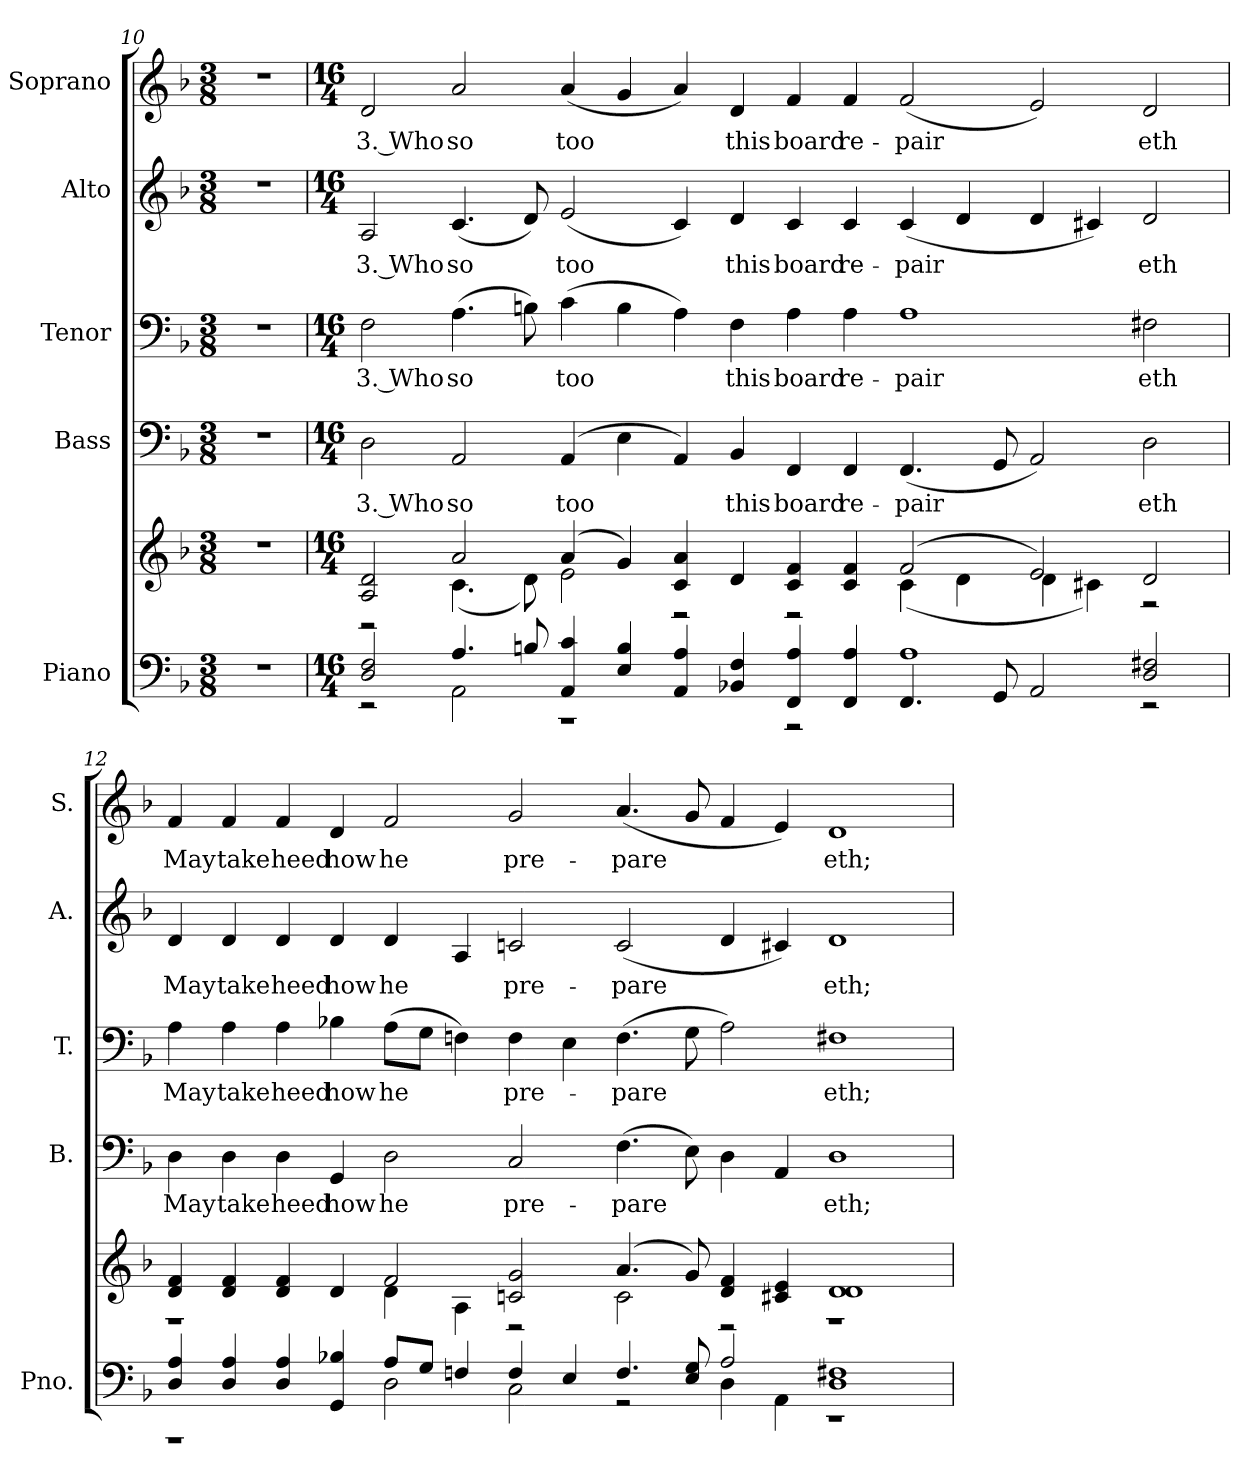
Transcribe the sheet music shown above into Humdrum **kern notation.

**kern	**kern	**kern	**text	**kern	**text	**kern	**text	**kern	**text
*part5	*part5	*part4	*part4	*part3	*part3	*part2	*part2	*part1	*part1
*staff6	*staff5	*staff4	*staff4	*staff3	*staff3	*staff2	*staff2	*staff1	*staff1
*I"Piano	*	*I"Bass	*	*I"Tenor	*	*I"Alto	*	*I"Soprano	*
*I'Pno.	*	*I'B.	*	*I'T.	*	*I'A.	*	*I'S.	*
!!LO:PB:g=z
*clefF4	*clefG2	*clefF4	*	*clefF4	*	*clefG2	*	*clefG2	*
*k[b-]	*k[b-]	*k[b-]	*	*k[b-]	*	*k[b-]	*	*k[b-]	*
*F:	*F:	*F:	*	*F:	*	*F:	*	*F:	*
*M3/8	*M3/8	*M3/8	*	*M3/8	*	*M3/8	*	*M3/8	*
=10	=10	=10	=10	=10	=10	=10	=10	=10	=10
!LO:N:vis=1	!LO:N:vis=1	!LO:N:vis=1	!	!LO:N:vis=1	!	!LO:N:vis=1	!	!LO:N:vis=1	!
4.r	4.r	4.r	.	4.r	.	4.r	.	4.r	.
!!LO:PB:g=z
=11	=11	=11	=11	=11	=11	=11	=11	=11	=11
*M16/4	*M16/4	*M16/4	*	*M16/4	*	*M16/4	*	*M16/4	*
*^	*^	*	*	*	*	*	*	*	*
!	!	!	!	!	!LO:LY:b:color=#000000	!	!	!	!	!	!
!	!	!	!	!	!	!	!LO:LY:b:color=#000000	!	!	!	!
!	!	!	!	!	!	!	!	!	!LO:LY:b:color=#000000	!	!
!	!	!	!	!	!	!	!	!	!	!	!LO:LY:b:color=#000000
2Di/ 2Fi	2r	2Ai/ 2di	2r	2Di\	3. Who	2Fi\	3. Who	2Ai/	3. Who	2di/	3. Who
!	!	!	!	!	!LO:LY:b:color=#000000	!	!	!	!	!	!
!	!	!	!	!	!	!	!LO:LY:b:color=#000000	!	!	!	!
!	!	!	!	!	!	!	!	!	!LO:LY:b:color=#000000	!	!
!	!	!	!	!	!	!	!	!	!	!	!LO:LY:b:color=#000000
4.Ai/	2AAi\	2ai/	(4.ci\	2AAi/	so	(4.Ai\	so	(4.ci/	so	2ai/	so
8Bni/	.	.	8di\)	.	.	8Bni\)	.	8di/)	.	.	.
!	!	!	!	!	!LO:LY:b:color=#000000	!	!	!	!	!	!
!	!	!	!	!	!	!	!LO:LY:b:color=#000000	!	!	!	!
!	!	!	!	!	!	!	!	!	!LO:LY:b:color=#000000	!	!
!	!	!	!	!	!	!	!	!	!	!	!LO:LY:b:color=#000000
4AAi/ 4ci	1r	(4ai/	2ei\	(4AAi/	too	(4ci\	too	(2ei/	too	(4ai/	too
4Ei/ 4Bi	.	4gi/)	.	4Ei\	.	4Bi\	.	.	.	4gi/	.
4AAi/ 4Ai	.	4ci/ 4ai	2r	4AAi/)	.	4Ai\)	.	4ci/)	.	4ai/)	.
!	!	!	!	!	!LO:LY:b:color=#000000	!	!	!	!	!	!
!	!	!	!	!	!	!	!LO:LY:b:color=#000000	!	!	!	!
!	!	!	!	!	!	!	!	!	!LO:LY:b:color=#000000	!	!
!	!	!	!	!	!	!	!	!	!	!	!LO:LY:b:color=#000000
4BB-Xi/ 4Fi	.	4di/	.	4BB-i/	this	4Fi\	this	4di/	this	4di/	this
!	!	!	!	!	!LO:LY:b:color=#000000	!	!	!	!	!	!
!	!	!	!	!	!	!	!LO:LY:b:color=#000000	!	!	!	!
!	!	!	!	!	!	!	!	!	!LO:LY:b:color=#000000	!	!
!	!	!	!	!	!	!	!	!	!	!	!LO:LY:b:color=#000000
4FFi/ 4Ai	2r	4ci/ 4fi	2r	4FFi/	board	4Ai\	board	4ci/	board	4fi/	board
!	!	!	!	!	!LO:LY:b:color=#000000	!	!	!	!	!	!
!	!	!	!	!	!	!	!LO:LY:b:color=#000000	!	!	!	!
!	!	!	!	!	!	!	!	!	!LO:LY:b:color=#000000	!	!
!	!	!	!	!	!	!	!	!	!	!	!LO:LY:b:color=#000000
4FFi/ 4Ai	.	4ci/ 4fi	.	4FFi/	re-	4Ai\	re-	4ci/	re-	4fi/	re-
!	!	!	!	!	!LO:LY:b:color=#000000	!	!	!	!	!	!
!	!	!	!	!	!	!	!LO:LY:b:color=#000000	!	!	!	!
!	!	!	!	!	!	!	!	!	!LO:LY:b:color=#000000	!	!
!	!	!	!	!	!	!	!	!	!	!	!LO:LY:b:color=#000000
4.FFi/	1Ai	(2fi/	(4ci\	(4.FFi/	-pair	1Ai	-pair	(4ci/	-pair	(2fi/	-pair
.	.	.	4di\	.	.	.	.	4di/	.	.	.
8GGi/	.	.	.	8GGi/	.	.	.	.	.	.	.
2AAi/	.	2ei/)	4di\	2AAi/)	.	.	.	4di/	.	2ei/)	.
.	.	.	4c#Xi\)	.	.	.	.	4c#Xi/)	.	.	.
!	!	!	!	!	!LO:LY:b:color=#000000	!	!	!	!	!	!
!	!	!	!	!	!	!	!LO:LY:b:color=#000000	!	!	!	!
!	!	!	!	!	!	!	!	!	!LO:LY:b:color=#000000	!	!
!	!	!	!	!	!	!	!	!	!	!	!LO:LY:b:color=#000000
2Di/ 2F#Xi	2r	2di/	2r	2Di\	eth	2F#Xi\	eth	2di/	eth	2di/	eth
!!LO:PB:g=z
=12	=12	=12	=12	=12	=12	=12	=12	=12	=12	=12	=12
!	!	!	!	!	!LO:LY:b:color=#000000	!	!	!	!	!	!
!	!	!	!	!	!	!	!LO:LY:b:color=#000000	!	!	!	!
!	!	!	!	!	!	!	!	!	!LO:LY:b:color=#000000	!	!
!	!	!	!	!	!	!	!	!	!	!	!LO:LY:b:color=#000000
4Di/ 4Ai	1r	4di/ 4fi	1r	4Di\	May	4Ai\	May	4di/	May	4fi/	May
!	!	!	!	!	!LO:LY:b:color=#000000	!	!	!	!	!	!
!	!	!	!	!	!	!	!LO:LY:b:color=#000000	!	!	!	!
!	!	!	!	!	!	!	!	!	!LO:LY:b:color=#000000	!	!
!	!	!	!	!	!	!	!	!	!	!	!LO:LY:b:color=#000000
4Di/ 4Ai	.	4di/ 4fi	.	4Di\	take	4Ai\	take	4di/	take	4fi/	take
!	!	!	!	!	!LO:LY:b:color=#000000	!	!	!	!	!	!
!	!	!	!	!	!	!	!LO:LY:b:color=#000000	!	!	!	!
!	!	!	!	!	!	!	!	!	!LO:LY:b:color=#000000	!	!
!	!	!	!	!	!	!	!	!	!	!	!LO:LY:b:color=#000000
4Di/ 4Ai	.	4di/ 4fi	.	4Di\	heed	4Ai\	heed	4di/	heed	4fi/	heed
!	!	!	!	!	!LO:LY:b:color=#000000	!	!	!	!	!	!
!	!	!	!	!	!	!	!LO:LY:b:color=#000000	!	!	!	!
!	!	!	!	!	!	!	!	!	!LO:LY:b:color=#000000	!	!
!	!	!	!	!	!	!	!	!	!	!	!LO:LY:b:color=#000000
4GGi/ 4B-Xi	.	4di/	.	4GGi/	how	4B-Xi\	how	4di/	how	4di/	how
!	!	!	!	!	!LO:LY:b:color=#000000	!	!	!	!	!	!
!	!	!	!	!	!	!	!LO:LY:b:color=#000000	!	!	!	!
!	!	!	!	!	!	!	!	!	!LO:LY:b:color=#000000	!	!
!	!	!	!	!	!	!	!	!	!	!	!LO:LY:b:color=#000000
8Ai/L	2Di\	2fi/	4di\	2Di\	he	(8Ai\L	he	4di/	he	2fi/	he
8Gi/J	.	.	.	.	.	8Gi\J	.	.	.	.	.
4Fni/	.	.	4Ai\	.	.	4Fni\)	.	4Ai/	.	.	.
!	!	!	!	!	!LO:LY:b:color=#000000	!	!	!	!	!	!
!	!	!	!	!	!	!	!LO:LY:b:color=#000000	!	!	!	!
!	!	!	!	!	!	!	!	!	!LO:LY:b:color=#000000	!	!
!	!	!	!	!	!	!	!	!	!	!	!LO:LY:b:color=#000000
4Fi/	2Ci\	2cni/ 2gi	2r	2Ci/	pre-	4Fi\	pre-	2cni/	pre-	2gi/	pre-
4Ei/	.	.	.	.	.	4Ei\	.	.	.	.	.
!	!	!	!	!	!LO:LY:b:color=#000000	!	!	!	!	!	!
!	!	!	!	!	!	!	!LO:LY:b:color=#000000	!	!	!	!
!	!	!	!	!	!	!	!	!	!LO:LY:b:color=#000000	!	!
!	!	!	!	!	!	!	!	!	!	!	!LO:LY:b:color=#000000
4.Fi/	2r	(4.ai/	2ci\	(4.Fi\	-pare	(4.Fi\	-pare	(2ci/	-pare	(4.ai/	-pare
8Ei/ 8Gi	.	8gi/)	.	8Ei\)	.	8Gi\	.	.	.	8gi/	.
2Ai/	4Di\	4di/ 4fi	2r	4Di\	.	2Ai\)	.	4di/	.	4fi/	.
.	4AAi\	4c#Xi/ 4ei	.	4AAi/	.	.	.	4c#Xi/)	.	4ei/)	.
!	!	!	!	!	!LO:LY:b:color=#000000	!	!	!	!	!	!
!	!	!	!	!	!	!	!LO:LY:b:color=#000000	!	!	!	!
!	!	!	!	!	!	!	!	!	!LO:LY:b:color=#000000	!	!
!	!	!	!	!	!	!	!	!	!	!	!LO:LY:b:color=#000000
1Di 1F#Xi	1r	1di 1di	1r	1Di	eth;	1F#Xi	eth;	1di	eth;	1di	eth;
*v	*v	*	*	*	*	*	*	*	*	*	*
*	*v	*v	*	*	*	*	*	*	*	*
=	=	=	=	=	=	=	=	=	=
*-	*-	*-	*-	*-	*-	*-	*-	*-	*-
